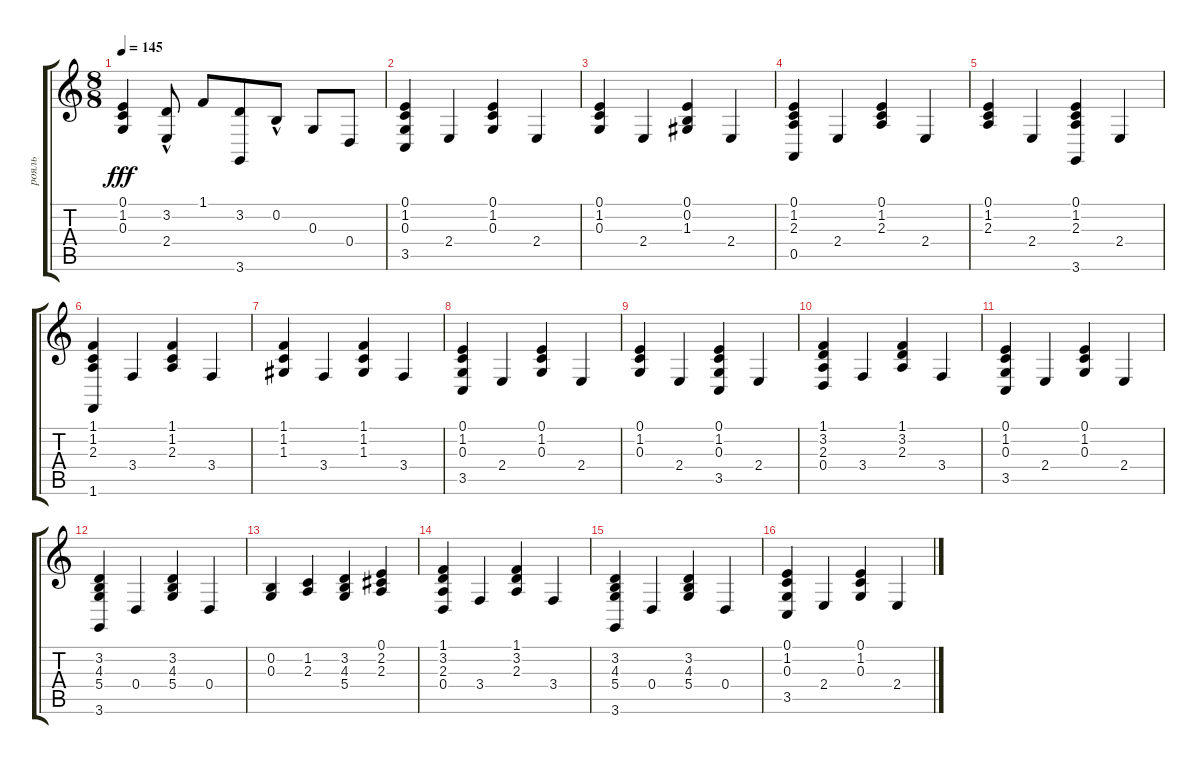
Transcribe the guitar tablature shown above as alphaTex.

\track ("рояль" "рояль") {instrument brightacousticpiano}
\staff {score tabs}
\tuning (E4 B3 G3 D3 A2 E2) {hide}
\ts (8 8)
\tempo 145
\clef g2
\ks c
(0.1 1.2 0.3).4{dy fff} (3.2 2.4{hac}).8 1.1.8 (3.2 3.6).8 0.2{hac}.8 0.3.8 0.4.8 |
(0.1 1.2 0.3 3.5).4 2.4.4 (0.1 1.2 0.3).4 2.4.4 |
(0.1 1.2 0.3).4 2.4.4 (0.1 0.2 1.3).4 2.4.4 |
(0.1 1.2 2.3 0.5).4 2.4.4 (0.1 1.2 2.3).4 2.4.4 |
(0.1 1.2 2.3).4 2.4.4 (0.1 1.2 2.3 3.6).4 2.4.4 |
(1.1 1.2 2.3 1.6).4 3.4.4 (1.1 1.2 2.3).4 3.4.4 |
(1.1 1.2 1.3).4 3.4.4 (1.1 1.2 1.3).4 3.4.4 |
(0.1 1.2 0.3 3.5).4 2.4.4 (0.1 1.2 0.3).4 2.4.4 |
(0.1 1.2 0.3).4 2.4.4 (0.1 1.2 0.3 3.5).4 2.4.4 |
(1.1 3.2 2.3 0.4).4 3.4.4 (1.1 3.2 2.3).4 3.4.4 |
(0.1 1.2 0.3 3.5).4 2.4.4 (0.1 1.2 0.3).4 2.4.4 |
(3.2 4.3 5.4 3.6).4 0.4.4 (3.2 4.3 5.4).4 0.4.4 |
(0.2 0.3).4 (1.2 2.3).4 (3.2 4.3 5.4).4 (0.1 2.2 2.3).4 |
(1.1 3.2 2.3 0.4).4 3.4.4 (1.1 3.2 2.3).4 3.4.4 |
(3.2 4.3 5.4 3.6).4 0.4.4 (3.2 4.3 5.4).4 0.4.4 |
(0.1 1.2 0.3 3.5).4 2.4.4 (0.1 1.2 0.3).4 2.4.4
